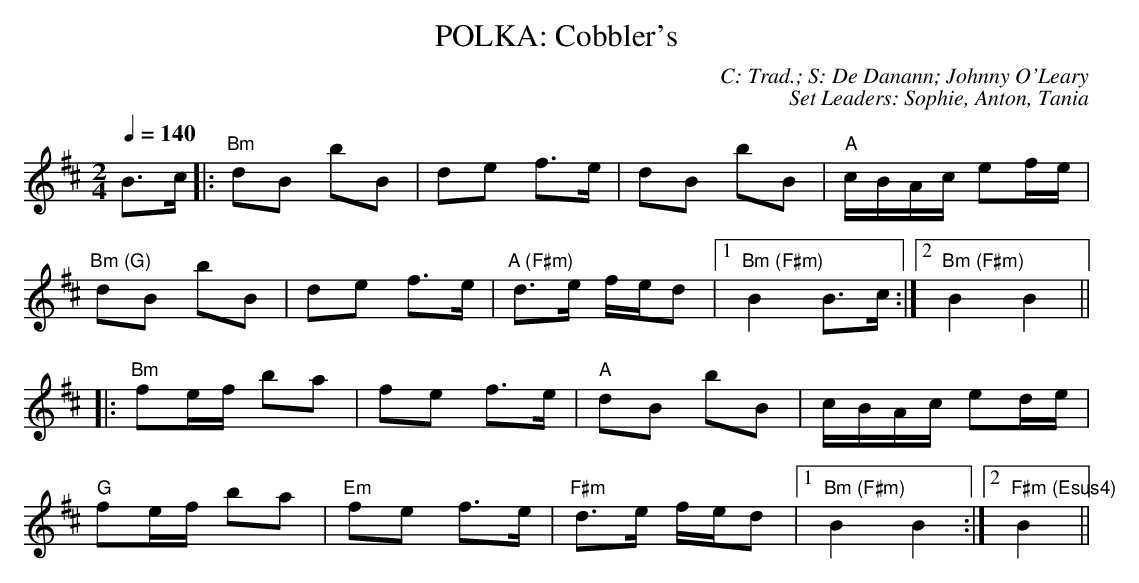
X:1
T: POLKA: Cobbler's
C: C: Trad.; S: De Danann; Johnny O'Leary
C: Set Leaders: Sophie, Anton, Tania
M: 2/4
L: 1/8
Q: 1/4=140
K: Bmin
B>c|:"Bm"dB bB|de f>e|dB bB|"A"c/B/A/c/ ef/e/|
"Bm (G)"dB bB|de f>e|"A (F#m)"d>e f/e/d|1 "Bm (F#m)"B2 B>c:|2 "Bm (F#m)"B2 B2||
|:"Bm"fe/f/ ba|fe f>e|"A"dB bB|c/B/A/c/ ed/e/|
"G" fe/f/ ba|"Em" fe f>e|"F#m" d>e f/e/d|1 "Bm (F#m)"B2 B2:|2 "F#m (Esus4)"B2||
